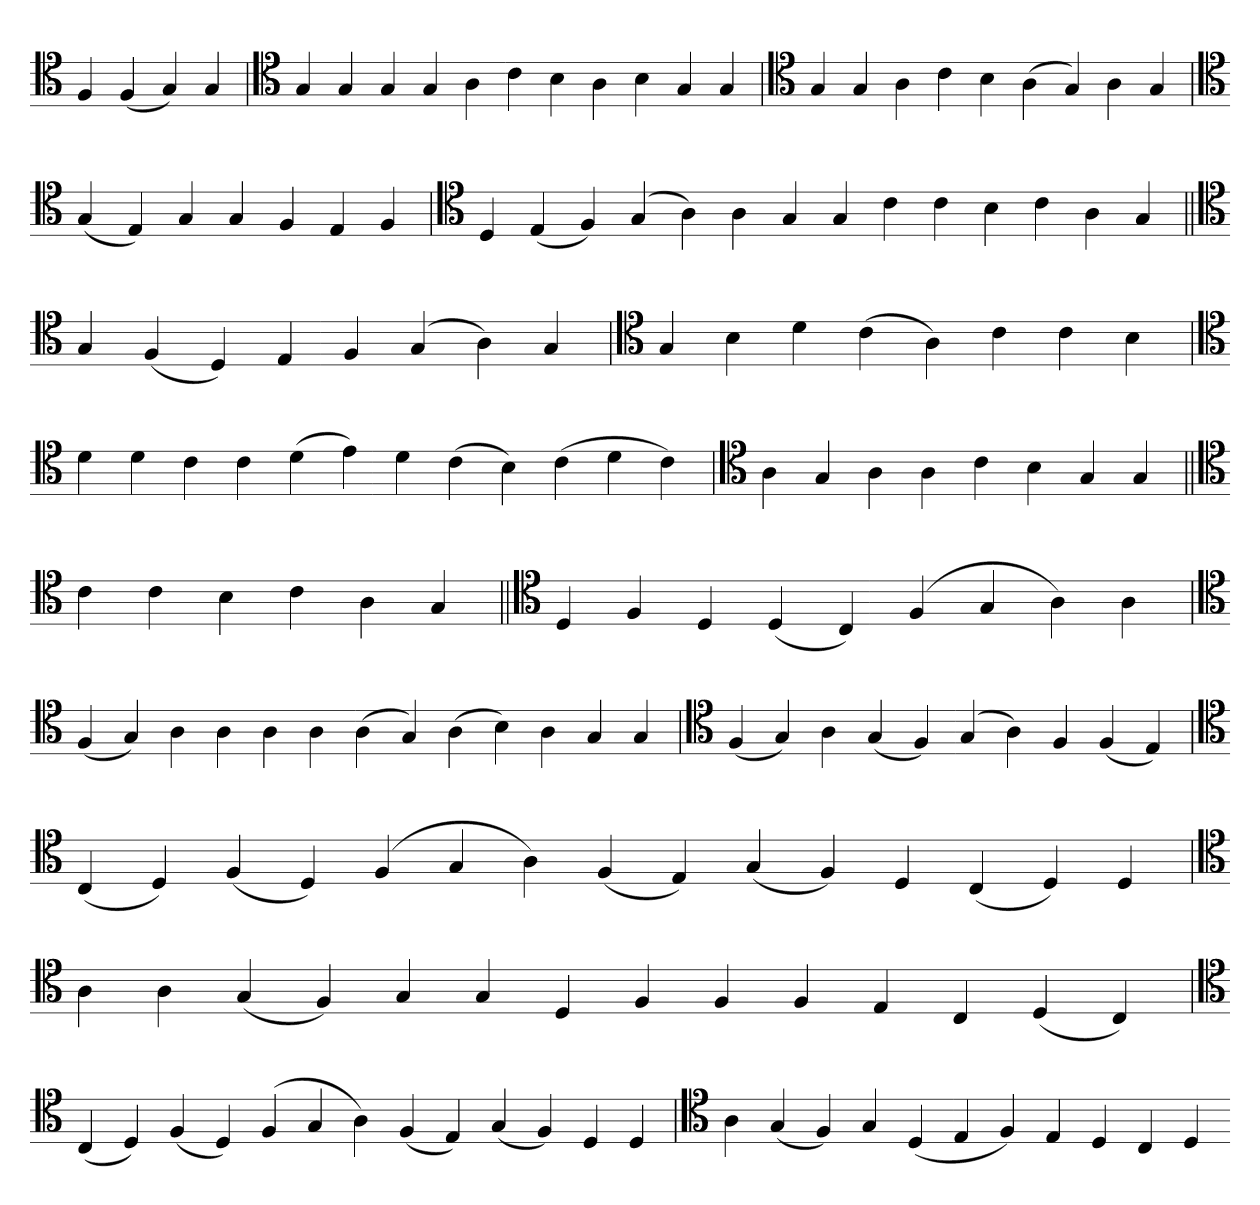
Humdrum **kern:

**kern
*part1
*staff1
*clefC4
=
4F
(4F
4G)
4G
=`
*clefC4
4G
4G
4G
4G
4A
4c
4B
4A
4B
4G
4G
='
*clefC4
4G
4G
4A
4c
4B
(4A
4G)
4A
4G
='
*clefC4
(4G
4E)
4G
4G
4F
4E
4F
=`
*clefC4
4D
(4E
4F)
(4G
4A)
4A
4G
4G
4c
4c
4B
4c
4A
4G
=||
*clefC4
4G
(4F
4D)
4E
4F
(4G
4A)
4G
=`
*clefC4
4G
4B
4d
(4c
4A)
4c
4c
4B
='
*clefC4
4d
4d
4c
4c
(4d
4e)
4d
(4c
4B)
(4c
4d
4c)
=`
*clefC4
4A
4G
4A
4A
4c
4B
4G
4G
=||
*clefC4
4c
4c
4B
4c
4A
4G
=||
*clefC4
4D
4F
4D
(4D
4C)
(4F
4G
4A)
4A
=`
*clefC4
(4F
4G)
4A
4A
4A
4A
(4A
4G)
(4A
4B)
4A
4G
4G
='
*clefC4
(4F
4G)
4A
(4G
4F)
(4G
4A)
4F
(4F
4E)
=`
*clefC4
(4C
4D)
(4F
4D)
(4F
4G
4A)
(4F
4E)
(4G
4F)
4D
(4C
4D)
4D
=
*clefC4
4A
4A
(4G
4F)
4G
4G
4D
4F
4F
4F
4E
4C
(4D
4C)
=`
*clefC4
(4C
4D)
(4F
4D)
(4F
4G
4A)
(4F
4E)
(4G
4F)
4D
4D
='
*clefC4
4A
(4G
4F)
4G
(4D
4E
4F)
4E
4D
4C
4D
=-
*-
